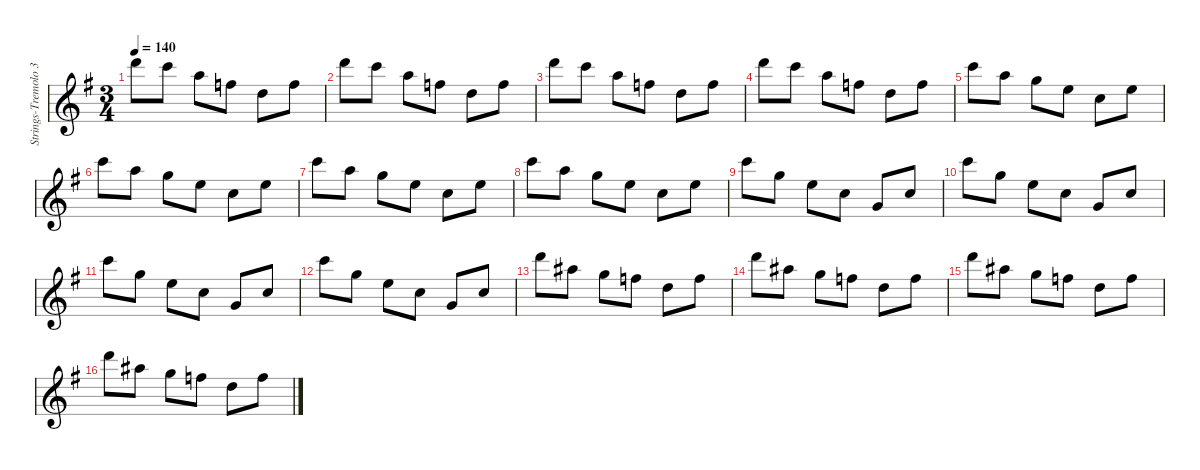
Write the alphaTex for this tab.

\defaultSystemsLayout 8
\hideDynamics
\bracketExtendMode groupsimilarinstruments
\firstSystemTrackNameMode fullname
\otherSystemsTrackNameOrientation horizontal
\track ("Strings-Tremolo 3" "vln.") {defaultSystemsLayout 8 instrument tremolostrings}
\staff {score}
\tuning (E4 B3 G3 D3 A2 E2)
\ts (3 4)
\tempo 140
\clef g2
\ks g
22.1{acc forcenatural}.8{dy f beam Down} 20.1{acc forcenatural}.8{beam Down} 17.1{acc forcenatural}.8{beam Down} 18.2{acc forcenatural}.8{beam Down} 15.2{acc forcenatural}.8{beam Down} 18.2{acc forcenatural}.8{beam Down} |
22.1{acc forcenatural}.8{beam Down} 20.1{acc forcenatural}.8{beam Down} 17.1{acc forcenatural}.8{beam Down} 18.2{acc forcenatural}.8{beam Down} 15.2{acc forcenatural}.8{beam Down} 18.2{acc forcenatural}.8{beam Down} |
22.1{acc forcenatural}.8{beam Down} 20.1{acc forcenatural}.8{beam Down} 17.1{acc forcenatural}.8{beam Down} 18.2{acc forcenatural}.8{beam Down} 15.2{acc forcenatural}.8{beam Down} 18.2{acc forcenatural}.8{beam Down} |
22.1{acc forcenatural}.8{beam Down} 20.1{acc forcenatural}.8{beam Down} 17.1{acc forcenatural}.8{beam Down} 18.2{acc forcenatural}.8{beam Down} 15.2{acc forcenatural}.8{beam Down} 18.2{acc forcenatural}.8{beam Down} |
20.1{acc forcenatural}.8{beam Down} 17.1{acc forcenatural}.8{beam Down} 15.1{acc forcenatural}.8{beam Down} 17.2{acc forcenatural}.8{beam Down} 17.3{acc forcenatural}.8{beam Down} 17.2{acc forcenatural}.8{beam Down} |
20.1{acc forcenatural}.8{beam Down} 17.1{acc forcenatural}.8{beam Down} 15.1{acc forcenatural}.8{beam Down} 17.2{acc forcenatural}.8{beam Down} 17.3{acc forcenatural}.8{beam Down} 17.2{acc forcenatural}.8{beam Down} |
20.1{acc forcenatural}.8{beam Down} 17.1{acc forcenatural}.8{beam Down} 15.1{acc forcenatural}.8{beam Down} 17.2{acc forcenatural}.8{beam Down} 17.3{acc forcenatural}.8{beam Down} 17.2{acc forcenatural}.8{beam Down} |
20.1{acc forcenatural}.8{beam Down} 17.1{acc forcenatural}.8{beam Down} 15.1{acc forcenatural}.8{beam Down} 17.2{acc forcenatural}.8{beam Down} 17.3{acc forcenatural}.8{beam Down} 17.2{acc forcenatural}.8{beam Down} |
20.1{acc forcenatural}.8{beam Down} 15.1{acc forcenatural}.8{beam Down} 17.2{acc forcenatural}.8{beam Down} 13.2{acc forcenatural}.8{beam Down} 12.3{acc forcenatural}.8{beam Up} 13.2{acc forcenatural}.8{beam Up} |
20.1{acc forcenatural}.8{beam Down} 15.1{acc forcenatural}.8{beam Down} 17.2{acc forcenatural}.8{beam Down} 13.2{acc forcenatural}.8{beam Down} 12.3{acc forcenatural}.8{beam Up} 13.2{acc forcenatural}.8{beam Up} |
20.1{acc forcenatural}.8{beam Down} 15.1{acc forcenatural}.8{beam Down} 17.2{acc forcenatural}.8{beam Down} 13.2{acc forcenatural}.8{beam Down} 12.3{acc forcenatural}.8{beam Up} 13.2{acc forcenatural}.8{beam Up} |
20.1{acc forcenatural}.8{beam Down} 15.1{acc forcenatural}.8{beam Down} 17.2{acc forcenatural}.8{beam Down} 13.2{acc forcenatural}.8{beam Down} 12.3{acc forcenatural}.8{beam Up} 13.2{acc forcenatural}.8{beam Up} |
22.1{acc forcenatural}.8{beam Down} 18.1{acc #}.8{beam Down} 15.1{acc forcenatural}.8{beam Down} 18.2{acc forcenatural}.8{beam Down} 19.3{acc forcenatural}.8{beam Down} 18.2{acc forcenatural}.8{beam Down} |
22.1{acc forcenatural}.8{beam Down} 18.1{acc #}.8{beam Down} 15.1{acc forcenatural}.8{beam Down} 18.2{acc forcenatural}.8{beam Down} 19.3{acc forcenatural}.8{beam Down} 18.2{acc forcenatural}.8{beam Down} |
22.1{acc forcenatural}.8{beam Down} 18.1{acc #}.8{beam Down} 15.1{acc forcenatural}.8{beam Down} 18.2{acc forcenatural}.8{beam Down} 19.3{acc forcenatural}.8{beam Down} 18.2{acc forcenatural}.8{beam Down} |
22.1{acc forcenatural}.8{beam Down} 18.1{acc #}.8{beam Down} 15.1{acc forcenatural}.8{beam Down} 18.2{acc forcenatural}.8{beam Down} 19.3{acc forcenatural}.8{beam Down} 18.2{acc forcenatural}.8{beam Down}
